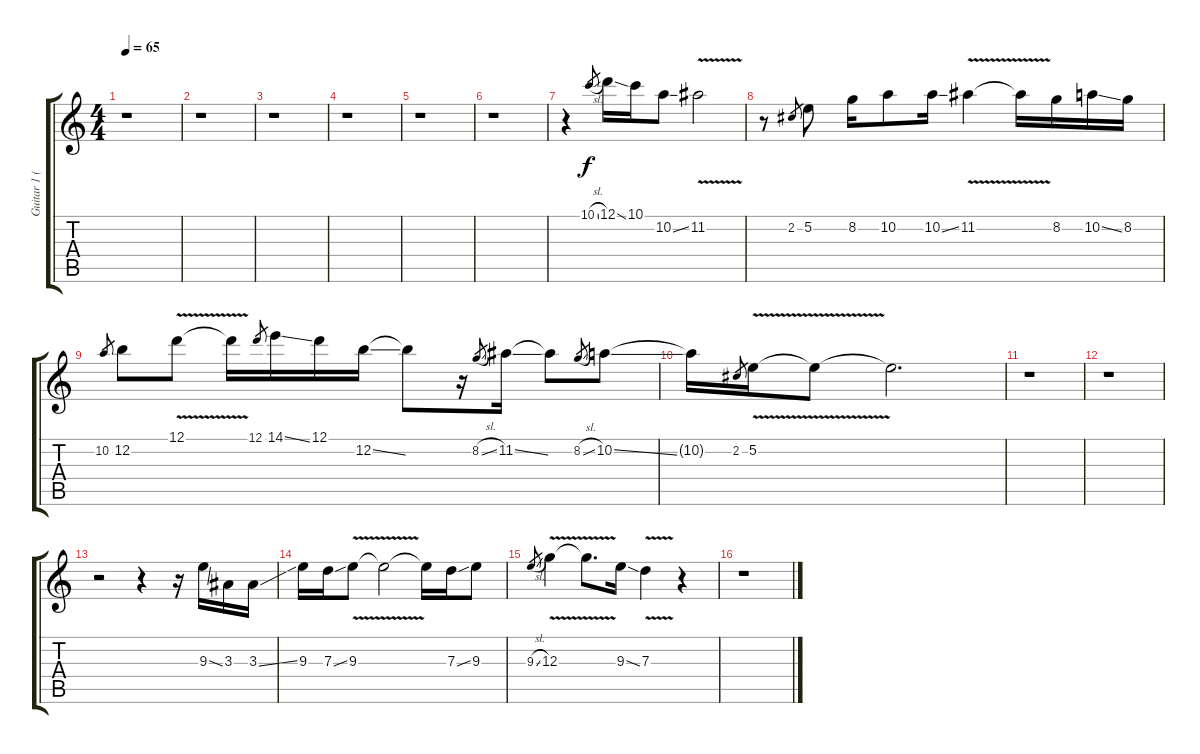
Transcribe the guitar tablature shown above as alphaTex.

\track ("Guitar 1 (slide)" "Guitar 1 (") {instrument overdrivenguitar}
\staff {score tabs}
\tuning (D4 B3 G3 D3 G2 D2) {hide}
\ts (4 4)
\tempo 65
\clef g2
\ks c
r.1{dy f} |
r.1 |
r.1 |
r.1 |
r.1 |
r.1 |
r.4 10.1{sl}.8{gr} 12.1{ss}.16 10.1.16 10.2{ss}.8 11.2{v}.2 |
r.8 2.2.8{gr} 5.2.8 8.2.16 10.2.8 10.2{ss}.16 11.2{v}.4 11.2{t}.16 8.2.16 10.2{ss}.16 8.2.16 |
10.2.8{gr} 12.2.8 12.1{v}.8 12.1{t}.16 12.1.8{gr} 14.1{ss}.16 12.1.16 12.2{ss}.16 12.2{t}.8 r.16 8.2{sl}.8{gr} 11.2{ss}.16 11.2{t}.8 8.2{sl}.8{gr} 10.2{ss}.8 |
10.2{t}.16 2.2.8{gr} 5.2{v}.16 5.2{t}.8 5.2{t}.2{d} |
r.1 |
r.1 |
r.2 r.4 r.16 9.3{ss}.16 3.3.16 3.3{ss}.16 |
9.3.16 7.3{ss}.16 9.3{v}.8 9.3{t}.2 9.3{t}.16 7.3{ss}.16 9.3.8 |
9.3{sl}.8{gr} 12.3{v}.4 12.3{t}.8{d} 9.3{ss}.16 7.3{v}.4 r.4 |
r.1
